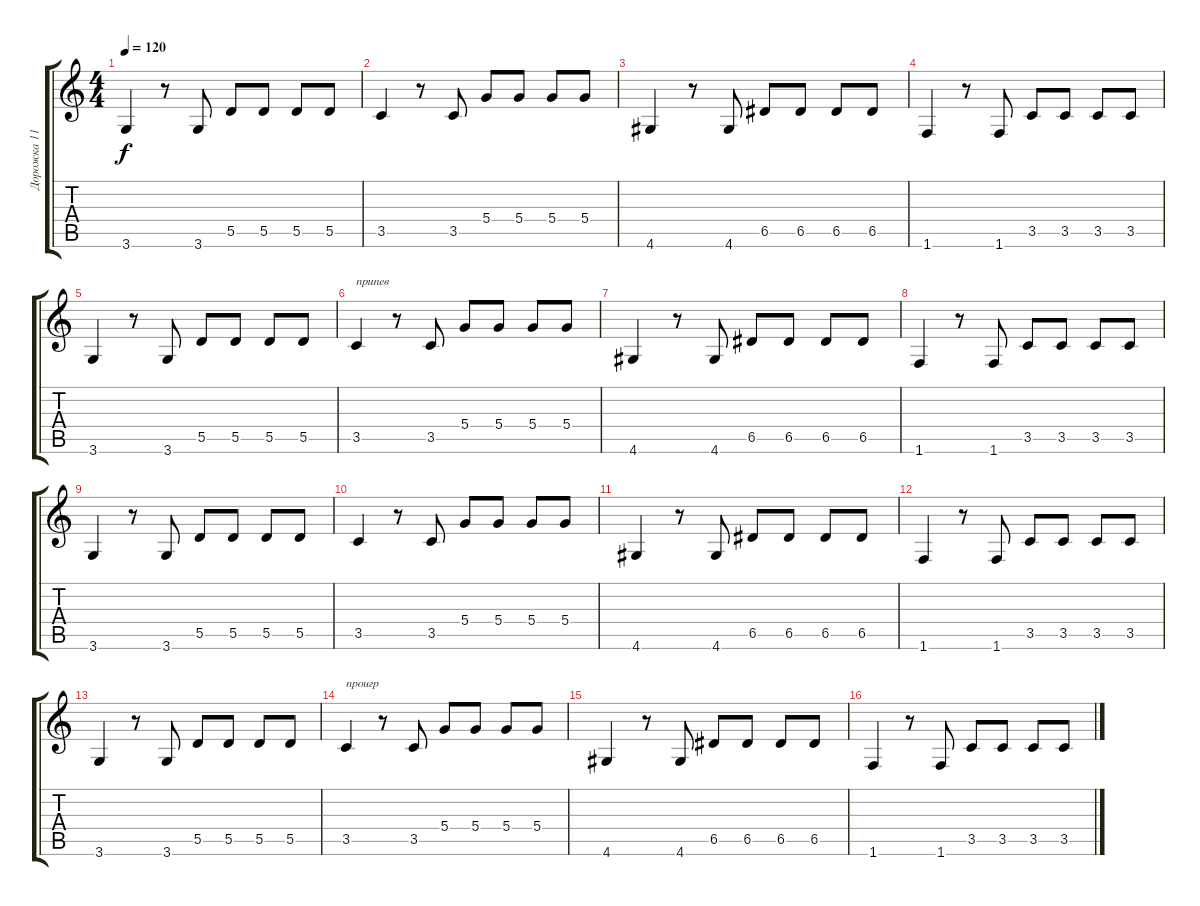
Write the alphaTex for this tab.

\track ("Дорожка 11" "Дорожка 11") {instrument fretlessbass}
\staff {score tabs}
\tuning (E4 B3 G3 D3 A2 E2) {hide}
\ts (4 4)
\tempo 120
\clef g2
\ks c
3.6.4{dy f} r.8 3.6.8 5.5.8 5.5.8 5.5.8 5.5.8 |
3.5.4 r.8 3.5.8 5.4.8 5.4.8 5.4.8 5.4.8 |
4.6.4 r.8 4.6.8 6.5.8 6.5.8 6.5.8 6.5.8 |
1.6.4 r.8 1.6.8 3.5.8 3.5.8 3.5.8 3.5.8 |
3.6.4 r.8 3.6.8 5.5.8 5.5.8 5.5.8 5.5.8 |
3.5.4{txt "припев"} r.8 3.5.8 5.4.8 5.4.8 5.4.8 5.4.8 |
4.6.4 r.8 4.6.8 6.5.8 6.5.8 6.5.8 6.5.8 |
1.6.4 r.8 1.6.8 3.5.8 3.5.8 3.5.8 3.5.8 |
3.6.4 r.8 3.6.8 5.5.8 5.5.8 5.5.8 5.5.8 |
3.5.4 r.8 3.5.8 5.4.8 5.4.8 5.4.8 5.4.8 |
4.6.4 r.8 4.6.8 6.5.8 6.5.8 6.5.8 6.5.8 |
1.6.4 r.8 1.6.8 3.5.8 3.5.8 3.5.8 3.5.8 |
3.6.4 r.8 3.6.8 5.5.8 5.5.8 5.5.8 5.5.8 |
3.5.4{txt "проигр"} r.8 3.5.8 5.4.8 5.4.8 5.4.8 5.4.8 |
4.6.4 r.8 4.6.8 6.5.8 6.5.8 6.5.8 6.5.8 |
1.6.4 r.8 1.6.8 3.5.8 3.5.8 3.5.8 3.5.8
